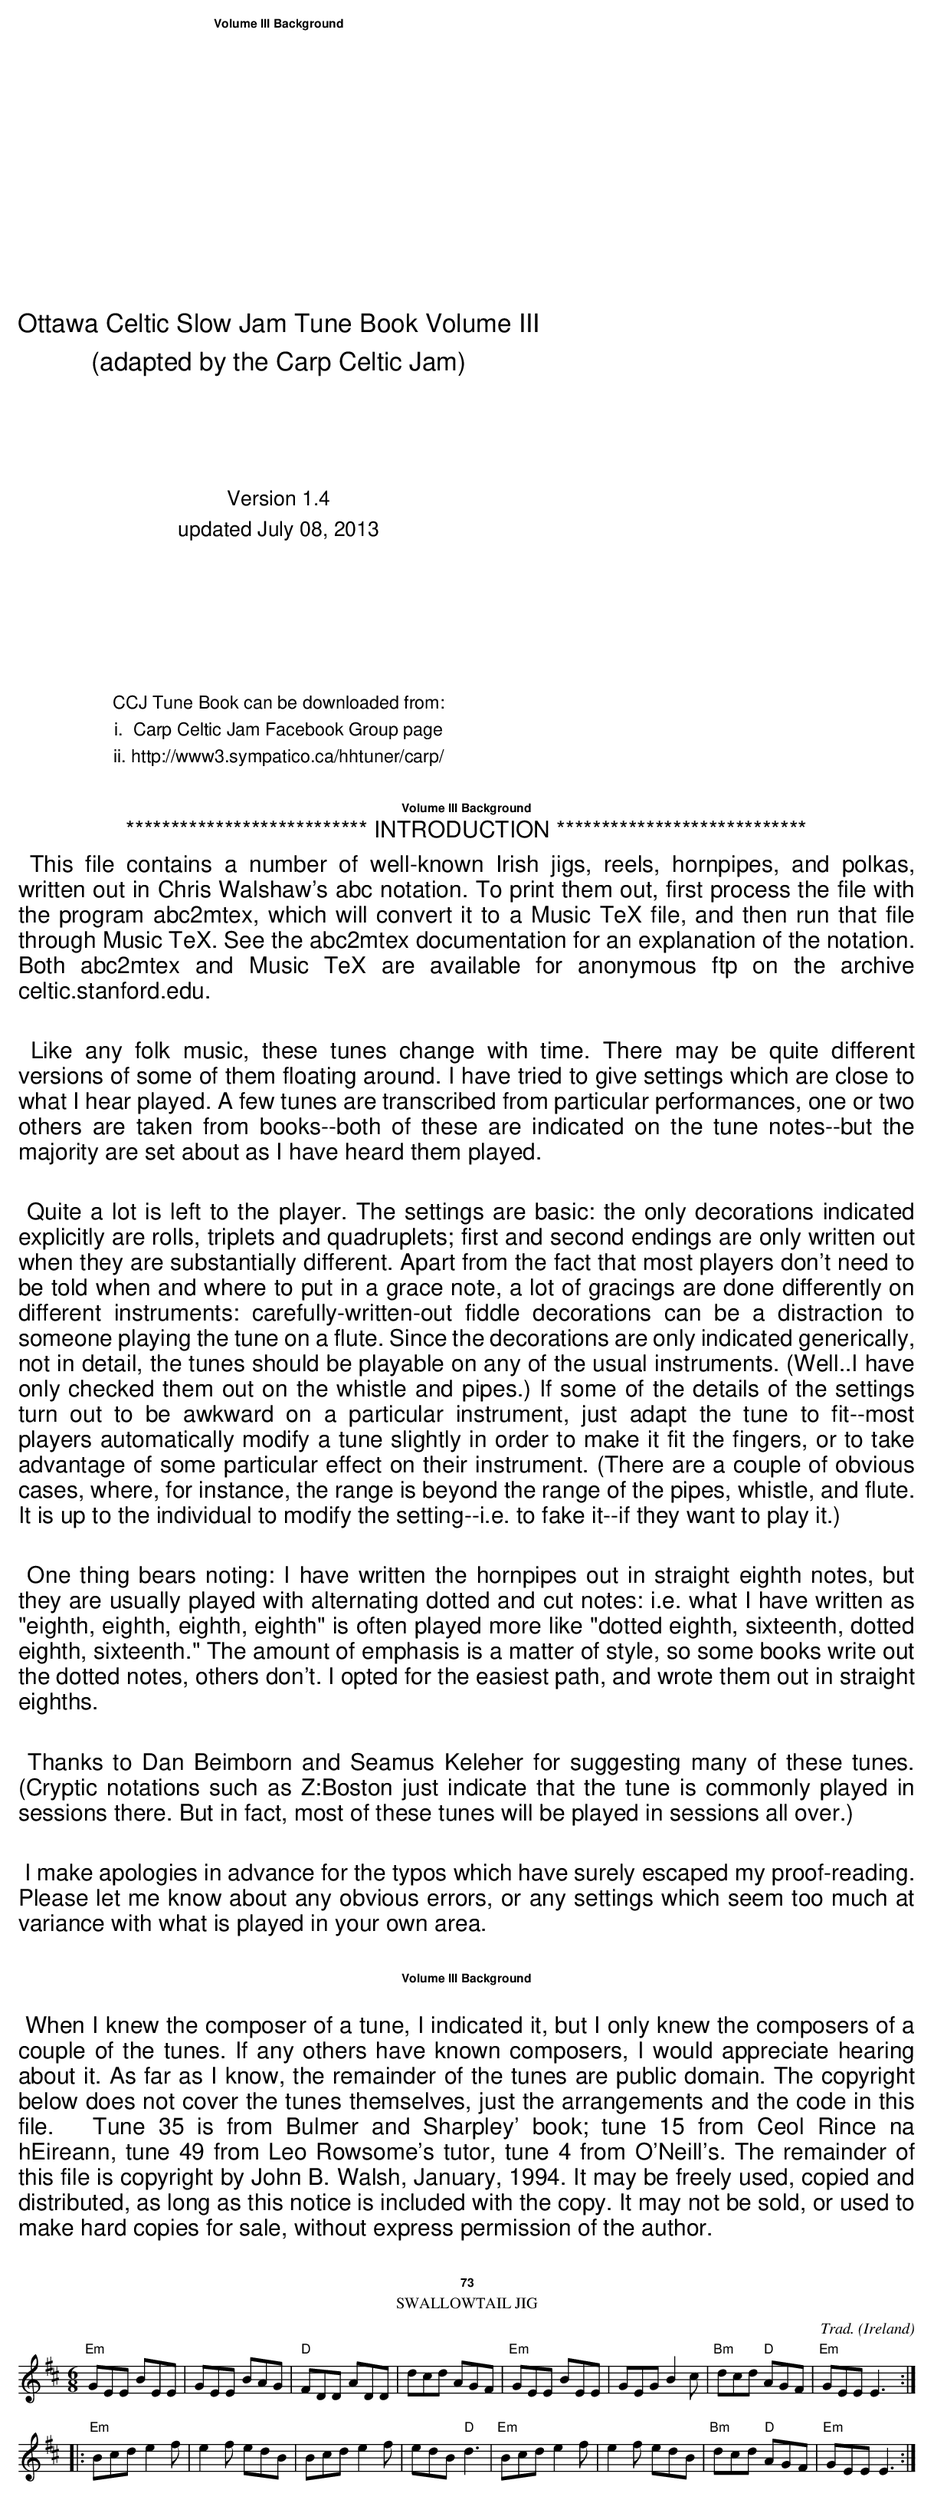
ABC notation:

X:1
T:Swallowtail Jig
C:Trad.
O:Ireland
M:6/8
L:1/8
Q:1/4=110
K:Edor
"Em"GEE BEE|GEE BAG|"D"FDD ADD|dcd AGF|\
"Em"GEE BEE|GEG B2c|"Bm"dcd "D"AGF|"Em"GEE E3:|
|:"Em"Bcd e2f|e2f edB|Bcd e2f|edB "D"d3|\
"Em"Bcd e2f|e2f edB|"Bm"dcd "D"AGF|"Em"GEE E3:|
